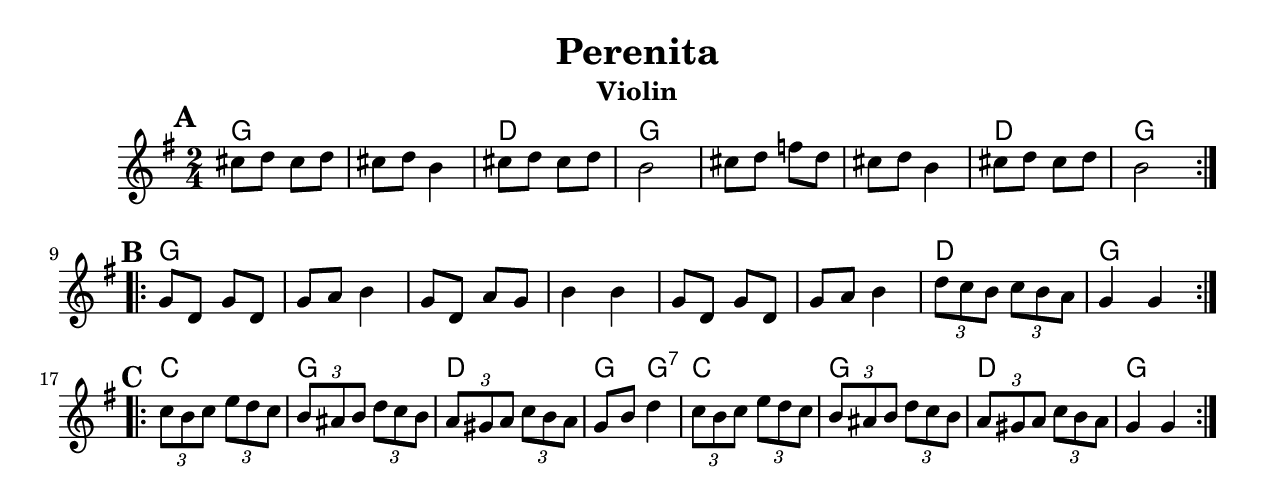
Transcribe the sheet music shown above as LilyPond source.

\version "2.18.0"
\include "english.ly"
\paper{
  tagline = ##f
  print-all-headers = ##t
  #(set-paper-size "letter")
}
date = #(strftime "%d-%m-%Y" (localtime (current-time)))

%\markup{ \italic{ " Updated " \date  }  }

%\markup{ Got something to say? }

global = {
  \clef treble
  \key g \major
  \time 2/4
  \set Score.markFormatter = #format-mark-box-alphabet
}

%#################################### Melody ########################
melody = \relative c'' {
  \global
  %\partial 16*3 a16 d f   %lead in notes

  \repeat volta 2{
    \mark \default
    cs8 d cs d
    cs8 d b4
    cs8 d cs d
    b2

    cs8 d f d
    cs d b4
    cs8 d cs d
    b2|

  }
  %\alternative { { }{ } }

  \repeat volta 2{
    \mark \default
    g8 d g d
    g8 a b4
    g8 d a' g
    b4 b

    g8 d g d
    g8 a b4
    \tuplet 3/2{d8 c b} \tuplet 3/2{c b a}
    g4 g \break|
  }
  % \alternative { { }{ } }
  \repeat volta 2{
    \mark \default
    \tuplet 3/2{c8 b c} \tuplet 3/2{e d c}
    \tuplet 3/2{b as b} \tuplet 3/2{d c b}
    \tuplet 3/2{a gs a} \tuplet 3/2{c b a}
    g8 b d4
    \tuplet 3/2{c8 b c} \tuplet 3/2{e d c}
    \tuplet 3/2{b as b} \tuplet 3/2{d c b}
    \tuplet 3/2{a gs a} \tuplet 3/2{c b a}
    g4 g


  }

}
%################################# Lyrics #####################
%\addlyrics{  }
%################################# Chords #######################
harmonies = \chordmode {
  g2*2
  %r2
  d2
  g2*3
  %r2*2
  d2
  g2
  %B
  g2*6
  %r2*5
  d2
  g2
  %C
  c2
  g2
  d2
  g4
  g4:7
  c2
  g2
  d2
  g2
}

\score {
  <<
    \new ChordNames {
      \set chordChanges = ##f
      \harmonies
    }
    \new Staff
    \melody
  >>
  \header{
    title= "Perenita"
    subtitle=""
    composer= ""
    instrument = "Violin"
    arranger= ""
  }
  \layout{indent = 1.0\cm}
  \midi {
    \tempo 4 = 120

    % \midi { }
  }
}
%{
% more verses:
\markup{}
\markup {
  \fill-line {
    \hspace #0.1 % distance from left margin
    \column {
      \line { "1."
	\column {
	  ""
	}
      }
      \hspace #0.2 % vertical distance between verses
      \line { "2."
	\column {
	 ""
	}
      }
    }
    \hspace #0.1  % horiz. distance between columns
    \column {
      \line { "3."
	\column {
	  ""
	}
      }
      \hspace #0.2 % distance between verses
      \line { "4."
	\column {
	 ""
	}
      }
    }
    \hspace #0.1 % distance to right margin
  }
}

%}
